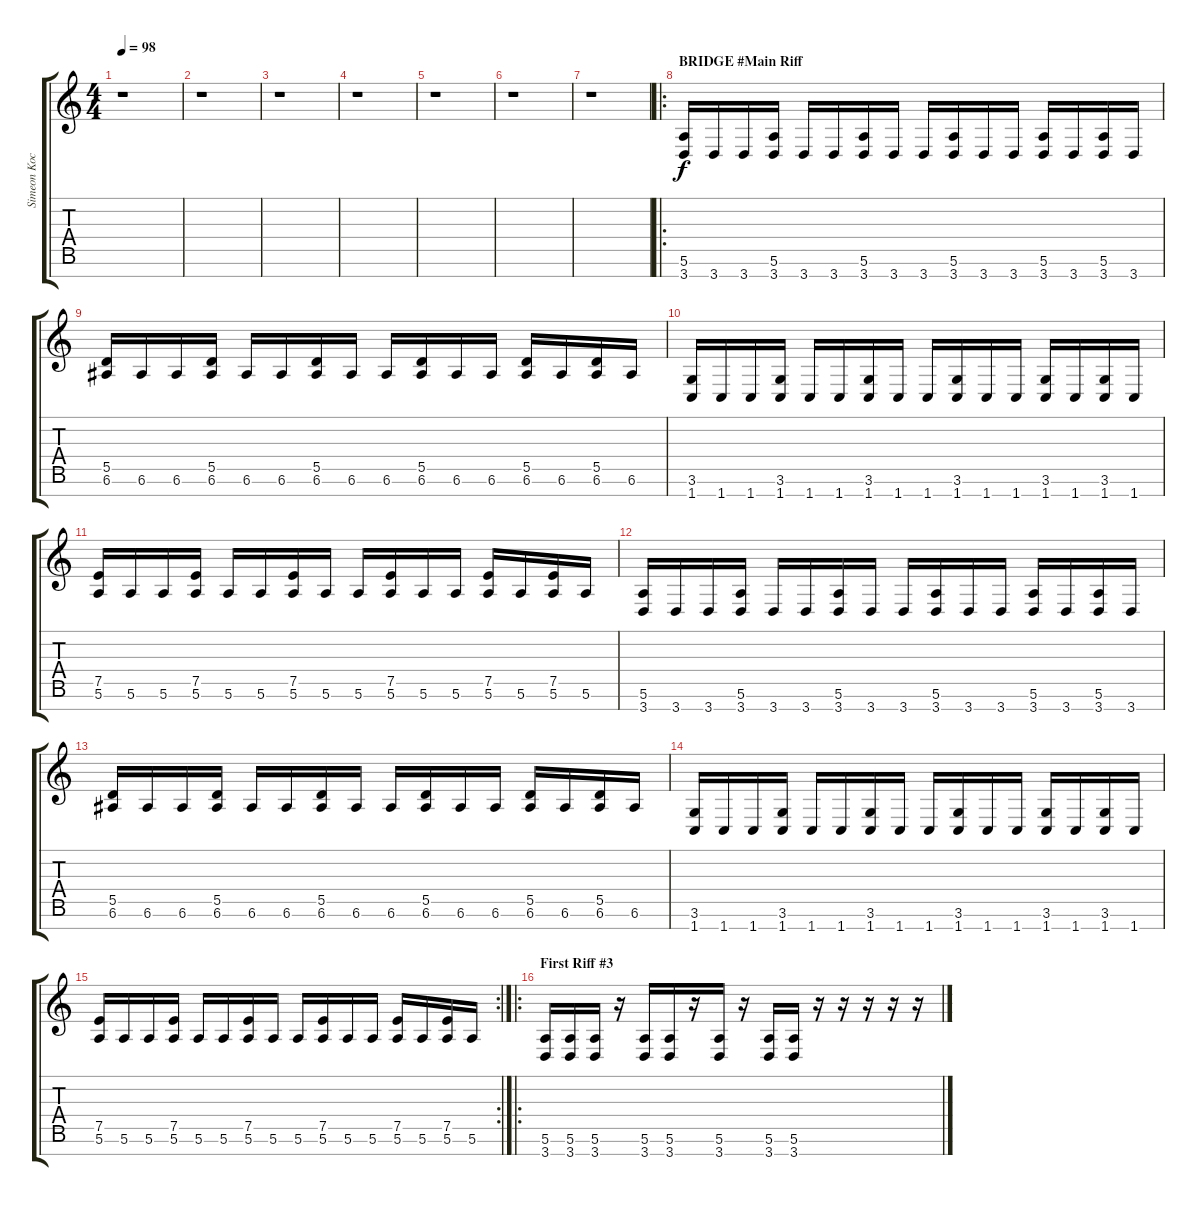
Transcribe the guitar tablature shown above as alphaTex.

\track ("Simeon Koch" "Simeon Koc") {instrument distortionguitar}
\staff {score tabs}
\tuning (E4 B3 G3 D3 A2 E2 B1) {hide}
\ts (4 4)
\tempo 98
\clef g2
\ks c
r.1{dy f} |
r.1 |
r.1 |
r.1 |
r.1 |
r.1 |
r.1 |
\ro
\section ("" "BRIDGE #Main Riff")
(5.6 3.7).16 3.7.16 3.7.16 (5.6 3.7).16 3.7.16 3.7.16 (5.6 3.7).16 3.7.16 3.7.16 (5.6 3.7).16 3.7.16 3.7.16 (5.6 3.7).16 3.7.16 (5.6 3.7).16 3.7.16 |
(5.5 6.6).16 6.6.16 6.6.16 (5.5 6.6).16 6.6.16 6.6.16 (5.5 6.6).16 6.6.16 6.6.16 (5.5 6.6).16 6.6.16 6.6.16 (5.5 6.6).16 6.6.16 (5.5 6.6).16 6.6.16 |
(3.6 1.7).16 1.7.16 1.7.16 (3.6 1.7).16 1.7.16 1.7.16 (3.6 1.7).16 1.7.16 1.7.16 (3.6 1.7).16 1.7.16 1.7.16 (3.6 1.7).16 1.7.16 (3.6 1.7).16 1.7.16 |
(7.5 5.6).16 5.6.16 5.6.16 (7.5 5.6).16 5.6.16 5.6.16 (7.5 5.6).16 5.6.16 5.6.16 (7.5 5.6).16 5.6.16 5.6.16 (7.5 5.6).16 5.6.16 (7.5 5.6).16 5.6.16 |
(5.6 3.7).16 3.7.16 3.7.16 (5.6 3.7).16 3.7.16 3.7.16 (5.6 3.7).16 3.7.16 3.7.16 (5.6 3.7).16 3.7.16 3.7.16 (5.6 3.7).16 3.7.16 (5.6 3.7).16 3.7.16 |
(5.5 6.6).16 6.6.16 6.6.16 (5.5 6.6).16 6.6.16 6.6.16 (5.5 6.6).16 6.6.16 6.6.16 (5.5 6.6).16 6.6.16 6.6.16 (5.5 6.6).16 6.6.16 (5.5 6.6).16 6.6.16 |
(3.6 1.7).16 1.7.16 1.7.16 (3.6 1.7).16 1.7.16 1.7.16 (3.6 1.7).16 1.7.16 1.7.16 (3.6 1.7).16 1.7.16 1.7.16 (3.6 1.7).16 1.7.16 (3.6 1.7).16 1.7.16 |
\rc 2
(7.5 5.6).16 5.6.16 5.6.16 (7.5 5.6).16 5.6.16 5.6.16 (7.5 5.6).16 5.6.16 5.6.16 (7.5 5.6).16 5.6.16 5.6.16 (7.5 5.6).16 5.6.16 (7.5 5.6).16 5.6.16 |
\ro
\section ("" "First Riff #3")
(5.6 3.7).16 (5.6 3.7).16 (5.6 3.7).16 r.16 (5.6 3.7).16 (5.6 3.7).16 r.16 (5.6 3.7).16 r.16 (5.6 3.7).16 (5.6 3.7).16 r.16 r.16 r.16 r.16 r.16
